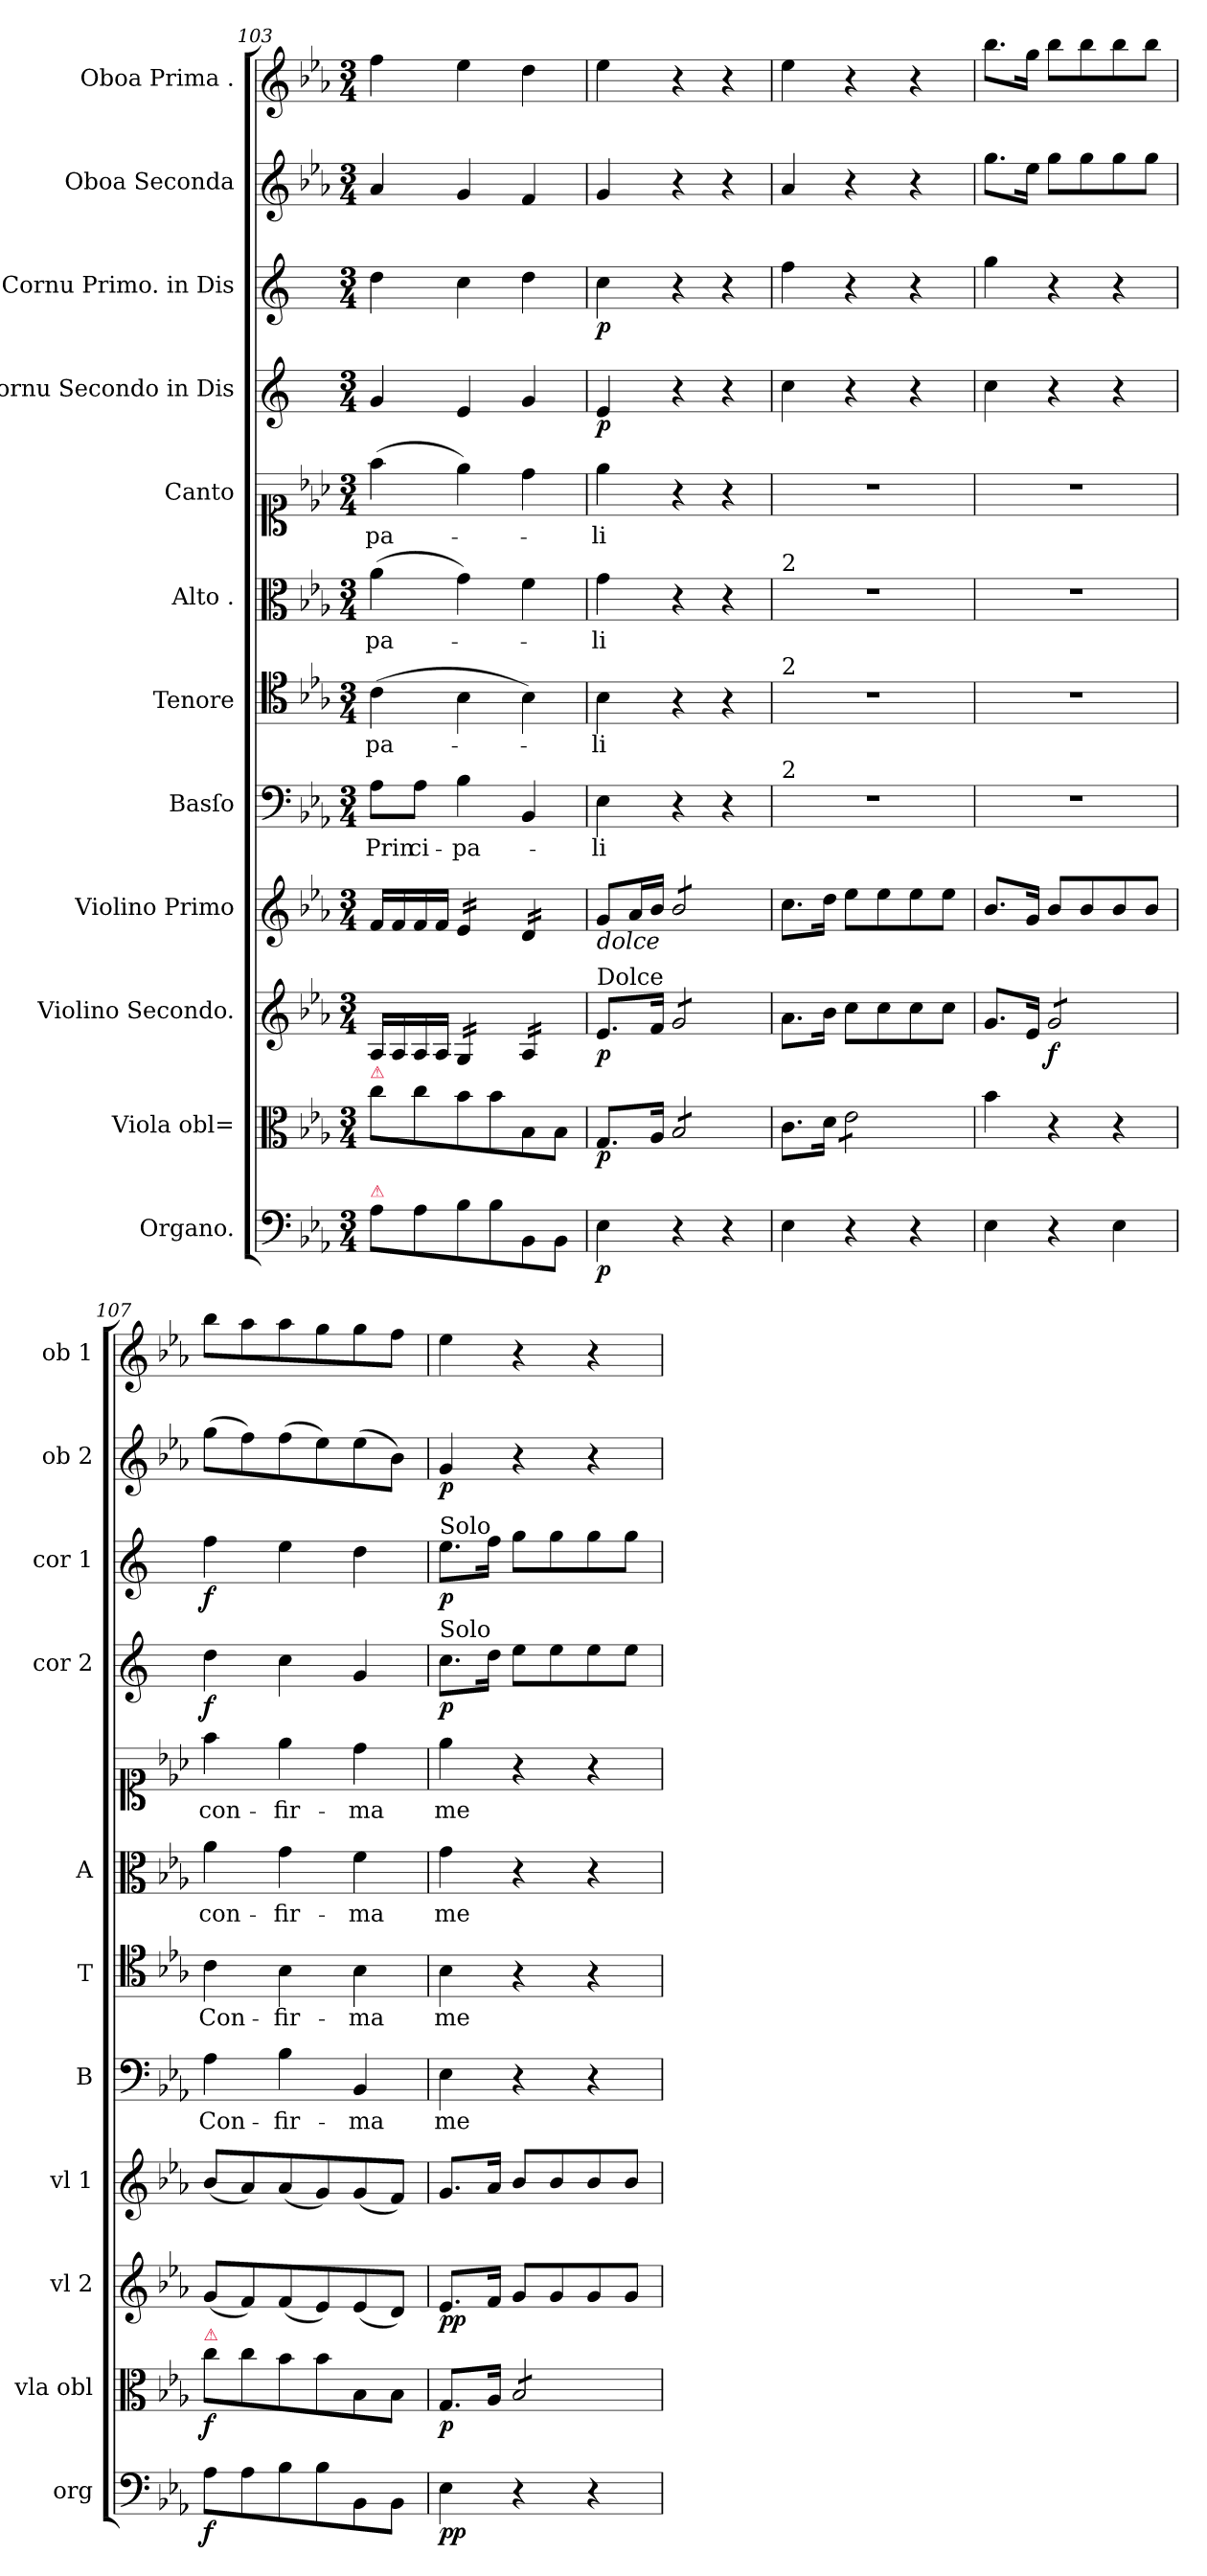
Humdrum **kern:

**kern	**dynam	**kern	**dynam	**kern	**dynam	**kern	**dynam	**kern	**text	**kern	**text	**kern	**text	**kern	**text	**kern	**dynam	**kern	**dynam	**kern	**dynam	**kern
*part12	*part12	*part11	*part11	*part10	*part10	*part9	*part9	*part8	*part8	*part7	*part7	*part6	*part6	*part5	*part5	*part4	*part4	*part3	*part3	*part2	*part2	*part1
*staff12	*staff12	*staff11	*staff11	*staff10	*staff10	*staff9	*staff9	*staff8	*staff8	*staff7	*staff7	*staff6	*staff6	*staff5	*staff5	*staff4	*staff4	*staff3	*staff3	*staff2	*staff2	*staff1
*I"Organo.	*	*I"Viola obl=	*	*I"Violino Secondo.	*	*I"Violino Primo	*	*I"Basſo	*	*I"Tenore	*	*I"Alto .	*	*I"Canto	*	*I"Cornu Secondo in Dis	*	*I"Cornu Primo. in Dis	*	*I"Oboa Seconda	*	*I"Oboa Prima .
*I'org	*	*I'vla obl	*	*I'vl 2	*	*I'vl 1	*	*I'B	*	*I'T	*	*I'A	*	*	*	*I'cor 2	*	*I'cor 1	*	*I'ob 2	*	*I'ob 1
*clefF4	*	*clefC3	*	*clefG2	*	*clefG2	*	*clefF4	*	*clefC4	*	*clefC3	*	*clefC1	*	*clefG2	*	*clefG2	*	*clefG2	*	*clefG2
*	*	*	*	*	*	*	*	*	*	*	*	*	*	*	*	*ITrd5c9	*	*ITrd5c9	*	*	*	*
*k[b-e-a-]	*	*k[b-e-a-]	*	*k[b-e-a-]	*	*k[b-e-a-]	*	*k[b-e-a-]	*	*k[b-e-a-]	*	*k[b-e-a-]	*	*k[b-e-a-]	*	*k[b-e-a-]	*	*k[b-e-a-]	*	*k[b-e-a-]	*	*k[b-e-a-]
*E-:	*	*E-:	*	*E-:	*	*E-:	*	*E-:	*	*E-:	*	*E-:	*	*E-:	*	*E-:	*	*E-:	*	*E-:	*	*E-:
*M3/4	*	*M3/4	*	*M3/4	*	*M3/4	*	*M3/4	*	*M3/4	*	*M3/4	*	*M3/4	*	*M3/4	*	*M3/4	*	*M3/4	*	*M3/4
=103	=103	=103	=103	=103	=103	=103	=103	=103	=103	=103	=103	=103	=103	=103	=103	=103	=103	=103	=103	=103	=103	=103
!	!	!LO:TX:a:color=crimson:t=⚠	!	!	!	!	!	!	!	!	!	!	!	!	!	!	!	!	!	!	!	!
!LO:TX:a:color=crimson:t=⚠	!	!	!	!	!	!	!	!	!	!	!	!	!	!	!	!	!	!	!	!	!	!
8A-\L	.	8cc\L	.	16A-/LL	.	16f/LL	.	8A-\L	Prin-	(4c\	-pa-	(4a-\	-pa-	(4ff\	-pa-	4B-/	.	4f\	.	4a-/	.	4ff\
.	.	.	.	16A-/	.	16f/	.	.	.	.	.	.	.	.	.	.	.	.	.	.	.	.
8A-\	.	8cc\	.	16A-/	.	16f/	.	8A-\J	-ci-	.	.	.	.	.	.	.	.	.	.	.	.	.
.	.	.	.	16A-/JJ	.	16f/JJ	.	.	.	.	.	.	.	.	.	.	.	.	.	.	.	.
*	*	*	*	*tremolo	*	*	*	*	*	*	*	*	*	*	*	*	*	*	*	*	*	*
*	*	*	*	*	*	*tremolo	*	*	*	*	*	*	*	*	*	*	*	*	*	*	*	*
8B-\	.	8b-\	.	16G/LL	.	16e-/LL	.	4B-\	-pa-	4B-\	.	4g\)	.	4ee-\)	.	4G/	.	4e-\	.	4g/	.	4ee-\
.	.	.	.	16G/	.	16e-/	.	.	.	.	.	.	.	.	.	.	.	.	.	.	.	.
8B-\	.	8b-\	.	16G/	.	16e-/	.	.	.	.	.	.	.	.	.	.	.	.	.	.	.	.
.	.	.	.	16G/JJ	.	16e-/JJ	.	.	.	.	.	.	.	.	.	.	.	.	.	.	.	.
8BB-/	.	8B-/	.	16A-/LL	.	16d/LL	.	4BB-/	.	4B-\)	.	4f\	.	4dd\	.	4B-/	.	4f\	.	4f/	.	4dd\
.	.	.	.	16A-/	.	16d/	.	.	.	.	.	.	.	.	.	.	.	.	.	.	.	.
8BB-/J	.	8B-/J	.	16A-/	.	16d/	.	.	.	.	.	.	.	.	.	.	.	.	.	.	.	.
.	.	.	.	16A-/JJ	.	16d/JJ	.	.	.	.	.	.	.	.	.	.	.	.	.	.	.	.
*	*	*	*	*	*	*Xtremolo	*	*	*	*	*	*	*	*	*	*	*	*	*	*	*	*
*	*	*	*	*Xtremolo	*	*	*	*	*	*	*	*	*	*	*	*	*	*	*	*	*	*
=104	=104	=104	=104	=104	=104	=104	=104	=104	=104	=104	=104	=104	=104	=104	=104	=104	=104	=104	=104	=104	=104	=104
!	!	!	!	!	!	!LO:TX:b:i:t=dolce	!	!	!	!	!	!	!	!	!	!	!	!	!	!	!	!
!	!	!	!	!LO:TX:a:t=Dolce	!	!	!	!	!	!	!	!	!	!	!	!	!	!	!	!	!	!
!	!	!	!	!	!LO:DY:b	!	!LO:DY:a	!	!	!	!	!	!	!	!	!	!	!	!	!	!	!
4E-\	p	8.G/L	p	8.e-/L	p	8g/L	p&colon;	4E-\	-li	4B-\	-li	4g\	-li	4ee-\	-li	4G/	p	4e-\	p	4g/	.	4ee-\
.	.	.	.	.	.	16a-/L	.	.	.	.	.	.	.	.	.	.	.	.	.	.	.	.
.	.	16A-/Jk	.	16f/Jk	.	16b-/JJ	.	.	.	.	.	.	.	.	.	.	.	.	.	.	.	.
*	*	*tremolo	*	*	*	*	*	*	*	*	*	*	*	*	*	*	*	*	*	*	*	*
*	*	*	*	*tremolo	*	*	*	*	*	*	*	*	*	*	*	*	*	*	*	*	*	*
*	*	*	*	*	*	*tremolo	*	*	*	*	*	*	*	*	*	*	*	*	*	*	*	*
4r	.	8B-/L	.	8g/L	.	8b-/L	.	4r	.	4r	.	4r	.	4r	.	4r	.	4r	.	4r	.	4r
.	.	8B-/	.	8g/	.	8b-/	.	.	.	.	.	.	.	.	.	.	.	.	.	.	.	.
4r	.	8B-/	.	8g/	.	8b-/	.	4r	.	4r	.	4r	.	4r	.	4r	.	4r	.	4r	.	4r
.	.	8B-/J	.	8g/J	.	8b-/J	.	.	.	.	.	.	.	.	.	.	.	.	.	.	.	.
*	*	*	*	*	*	*Xtremolo	*	*	*	*	*	*	*	*	*	*	*	*	*	*	*	*
*	*	*	*	*Xtremolo	*	*	*	*	*	*	*	*	*	*	*	*	*	*	*	*	*	*
*	*	*Xtremolo	*	*	*	*	*	*	*	*	*	*	*	*	*	*	*	*	*	*	*	*
=105	=105	=105	=105	=105	=105	=105	=105	=105	=105	=105	=105	=105	=105	=105	=105	=105	=105	=105	=105	=105	=105	=105
!	!	!	!	!	!	!	!	!	!	!	!	!LO:TX:a:t=2	!	!	!	!	!	!	!	!	!	!
!	!	!	!	!	!	!	!	!	!	!LO:TX:a:t=2	!	!	!	!	!	!	!	!	!	!	!	!
!	!	!	!	!	!	!	!	!LO:TX:a:t=2	!	!	!	!	!	!	!	!	!	!	!	!	!	!
4E-\	.	8.c\L	.	8.a-\L	.	8.cc\L	.	2.r	.	2.r	.	2.r	.	2.r	.	4e-\	.	4a-\	.	4a-/	.	4ee-\
.	.	16d\Jk	.	16b-\Jk	.	16dd\Jk	.	.	.	.	.	.	.	.	.	.	.	.	.	.	.	.
*	*	*tremolo	*	*	*	*	*	*	*	*	*	*	*	*	*	*	*	*	*	*	*	*
4r	.	8e-\L	.	8cc\L	.	8ee-\L	.	.	.	.	.	.	.	.	.	4r	.	4r	.	4r	.	4r
.	.	8e-\	.	8cc\	.	8ee-\	.	.	.	.	.	.	.	.	.	.	.	.	.	.	.	.
4r	.	8e-\	.	8cc\	.	8ee-\	.	.	.	.	.	.	.	.	.	4r	.	4r	.	4r	.	4r
.	.	8e-\J	.	8cc\J	.	8ee-\J	.	.	.	.	.	.	.	.	.	.	.	.	.	.	.	.
*	*	*Xtremolo	*	*	*	*	*	*	*	*	*	*	*	*	*	*	*	*	*	*	*	*
=106	=106	=106	=106	=106	=106	=106	=106	=106	=106	=106	=106	=106	=106	=106	=106	=106	=106	=106	=106	=106	=106	=106
4E-\	.	4b-\	.	8.g/L	.	8.b-/L	.	2.r	.	2.r	.	2.r	.	2.r	.	4e-\	.	4b-\	.	8.gg\L	.	8.bb-\L
!	!	!	!	!	!	!	!LO:DY:a	!	!	!	!	!	!	!	!	!	!	!	!	!	!	!
.	.	.	.	16e-/Jk	.	16g/Jk	f&colon;	.	.	.	.	.	.	.	.	.	.	.	.	16ee-\Jk	.	16gg\Jk
!	!	!	!	!	!LO:DY:b	!	!	!	!	!	!	!	!	!	!	!	!	!	!	!	!	!
*	*	*	*	*tremolo	*	*	*	*	*	*	*	*	*	*	*	*	*	*	*	*	*	*
4r	.	4r	.	8g/L	f	8b-/L	.	.	.	.	.	.	.	.	.	4r	.	4r	.	8gg\L	.	8bb-\L
.	.	.	.	8g/	.	8b-/	.	.	.	.	.	.	.	.	.	.	.	.	.	8gg\	.	8bb-\
4E-\	.	4r	.	8g/	.	8b-/	.	.	.	.	.	.	.	.	.	4r	.	4r	.	8gg\	.	8bb-\
.	.	.	.	8g/J	.	8b-/J	.	.	.	.	.	.	.	.	.	.	.	.	.	8gg\J	.	8bb-\J
*	*	*	*	*Xtremolo	*	*	*	*	*	*	*	*	*	*	*	*	*	*	*	*	*	*
=107	=107	=107	=107	=107	=107	=107	=107	=107	=107	=107	=107	=107	=107	=107	=107	=107	=107	=107	=107	=107	=107	=107
!	!	!LO:TX:a:color=crimson:t=⚠	!	!	!	!	!	!	!	!	!	!	!	!	!	!	!	!	!	!	!	!
8A-\L	f	8cc\L	f	(8g/L	.	(8b-/L	.	4A-\	Con-	4c\	Con-	4a-\	con-	4ff\	con-	4f\	f	4a-\	f	(8gg\L	.	8bb-\L
8A-\	.	8cc\	.	8f/)	.	8a-/)	.	.	.	.	.	.	.	.	.	.	.	.	.	8ff\)	.	8aa-\
8B-\	.	8b-\	.	(8f/	.	(8a-/	.	4B-\	-fir-	4B-\	-fir-	4g\	-fir-	4ee-\	-fir-	4e-\	.	4g\	.	(8ff\	.	8aa-\
8B-\	.	8b-\	.	8e-/)	.	8g/)	.	.	.	.	.	.	.	.	.	.	.	.	.	8ee-\)	.	8gg\
8BB-/	.	8B-/	.	(8e-/	.	(8g/	.	4BB-/	-ma	4B-\	-ma	4f\	-ma	4dd\	-ma	4B-/	.	4f\	.	(8ee-\	.	8gg\
8BB-/J	.	8B-/J	.	8d/J)	.	8f/J)	.	.	.	.	.	.	.	.	.	.	.	.	.	8b-\J)	.	8ff\J
=108	=108	=108	=108	=108	=108	=108	=108	=108	=108	=108	=108	=108	=108	=108	=108	=108	=108	=108	=108	=108	=108	=108
!	!	!	!	!	!	!	!	!	!	!	!	!	!	!	!	!	!	!LO:TX:a:t=Solo	!	!	!	!
!	!	!	!	!	!	!	!	!	!	!	!	!	!	!	!	!LO:TX:a:t=Solo	!	!	!	!	!	!
!	!	!	!	!	!LO:DY:b	!	!LO:DY:a	!	!	!	!	!	!	!	!	!	!	!	!	!	!	!
4E-\	pp	8.G/L	p	8.e-/L	pp	8.g/L	pp&colon;	4E-\	me	4B-\	me	4g\	me	4ee-\	me	8.e-\L	p	8.g\L	p	4g/	p	4ee-\
.	.	16A-/Jk	.	16f/Jk	.	16a-/Jk	.	.	.	.	.	.	.	.	.	16f\Jk	.	16a-\Jk	.	.	.	.
*	*	*tremolo	*	*	*	*	*	*	*	*	*	*	*	*	*	*	*	*	*	*	*	*
4r	.	8B-/L	.	8g/L	.	8b-/L	.	4r	.	4r	.	4r	.	4r	.	8g\L	.	8b-\L	.	4r	.	4r
.	.	8B-/	.	8g/	.	8b-/	.	.	.	.	.	.	.	.	.	8g\	.	8b-\	.	.	.	.
4r	.	8B-/	.	8g/	.	8b-/	.	4r	.	4r	.	4r	.	4r	.	8g\	.	8b-\	.	4r	.	4r
.	.	8B-/J	.	8g/J	.	8b-/J	.	.	.	.	.	.	.	.	.	8g\J	.	8b-\J	.	.	.	.
*	*	*Xtremolo	*	*	*	*	*	*	*	*	*	*	*	*	*	*	*	*	*	*	*	*
=	=	=	=	=	=	=	=	=	=	=	=	=	=	=	=	=	=	=	=	=	=	=
*-	*-	*-	*-	*-	*-	*-	*-	*-	*-	*-	*-	*-	*-	*-	*-	*-	*-	*-	*-	*-	*-	*-
